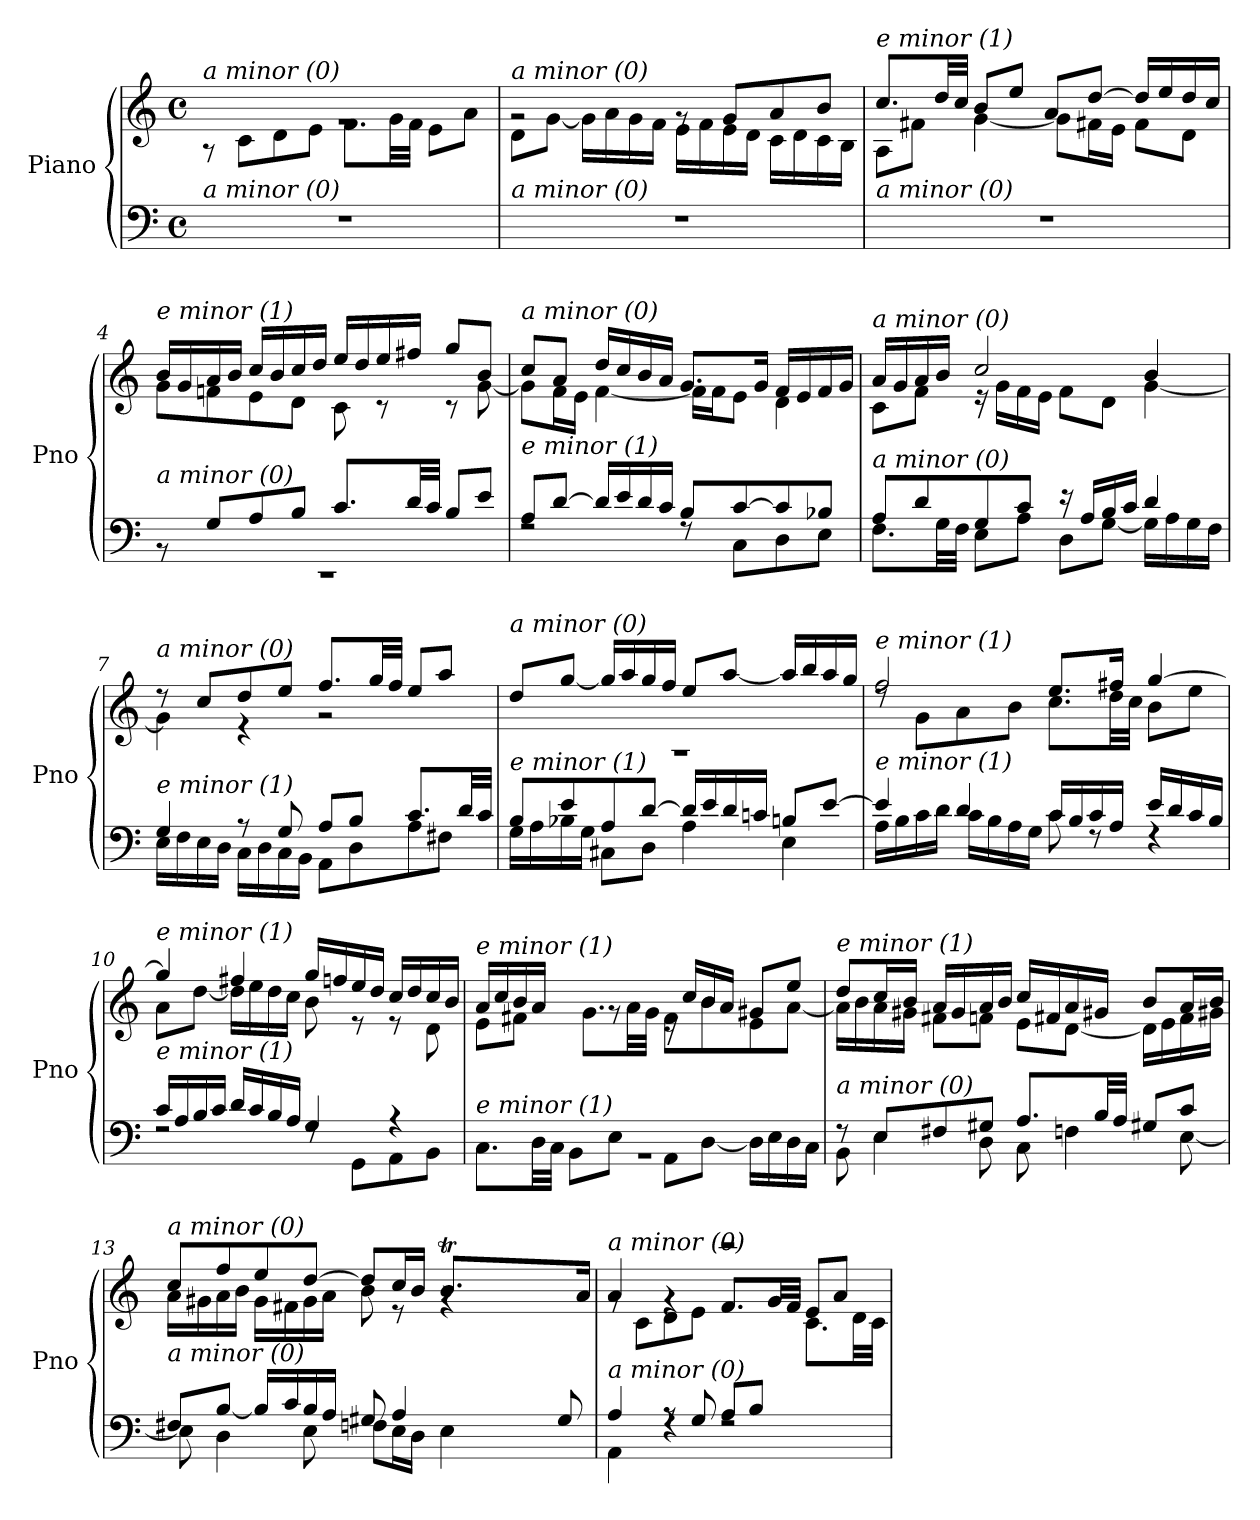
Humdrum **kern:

**kern	**kern
*part1	*part1
*staff2	*staff1
*I"Piano	*
*I'Pno	*
*clefF4	*clefG2
*k[]	*k[]
*M4/4	*M4/4
*met(c)	*met(c)
=1	=1
*	*^
!	!LO:TX:i:t=a minor (0)	!
!LO:TX:i:t=a minor (0)	!	!
1r	1rg	8r
.	.	8c\L
.	.	8d\
.	.	8e\J
.	.	8.f\L
.	.	32g\LL
.	.	32f\JJJ
.	.	8e\L
.	.	8a\J
=2	=2	=2
!	!LO:TX:i:t=a minor (0)	!
!LO:TX:i:t=a minor (0)	!	!
1r	2rg	8d\L
.	.	[8g\J
.	.	16g\LL]
.	.	16a\
.	.	16g\
.	.	16f\JJ
.	8rg	16e\LL
.	.	16f\
.	8g/L	16e\
.	.	16d\JJ
.	8a/	16c\LL
.	.	16d\
.	8b/J	16c\
.	.	16B\JJ
=3	=3	=3
!	!LO:TX:i:t=e minor (1)	!
!LO:TX:i:t=a minor (0)	!	!
1r	8.cc/L	8A\L
.	.	8f#X\J
.	32dd/LL	.
.	32cc/JJJ	.
.	8b/L	[4g\
.	8ee/J	.
.	8a/L	8g\L]
.	[8dd/J	16f#X\L
.	.	16e\JJ
.	16dd/LL]	8f#\L
.	16ee/	.
.	16dd/	8d\J
.	16cc/JJ	.
!!LO:LB:g=z	!!
=4	=4	=4
*^	*	*
!	!	!LO:TX:i:t=e minor (1)	!
!LO:TX:i:t=a minor (0)	!	!	!
1rEE	8r	16b/LL	8g\L
.	.	16g/	.
.	8G/L	16a/	8fn\
.	.	16b/JJ	.
.	8A/	16cc/LL	8e\
.	.	16b/	.
.	8B/J	16cc/	8d\J
.	.	16dd/JJ	.
.	8.c/L	16ee/LL	8c\
.	.	16dd/	.
.	.	16ee/	8r
.	32d/LL	16ff#X/JJ	.
.	32c/JJJ	.	.
.	8B/L	8gg/L	8r
.	8e/J	8b/J	[8g\
=5	=5	=5	=5
!	!	!LO:TX:i:t=a minor (0)	!
!LO:TX:i:t=e minor (1)	!	!	!
8A/L	2rF	8cc/L	8g\L]
[8d/J	.	8a/J	16f\L
.	.	.	16e\JJ
16d/LL]	.	16dd/LL	[4f\
16e/	.	16cc/	.
16d/	.	16b/	.
16c/JJ	.	16a/JJ	.
8B/L	8rF	8.g/L	16f\LL]
.	.	.	16f\J
[8c/	8C\L	.	8e\J
.	.	16g/Jk	.
8c/]	8D\	16f/LL	4d\
.	.	16e/	.
8B-X/J	8E\J	16f/	.
.	.	16g/JJ	.
=6	=6	=6	=6
!	!	!LO:TX:i:t=a minor (0)	!
!LO:TX:i:t=a minor (0)	!	!	!
8A/L	8.F\L	16a/LL	8c\L
.	.	16g/	.
8d/	.	16a/	8f\J
.	32G\LL	16b/JJ	.
.	32F\JJJ	.	.
8G/	8E\L	2cc/	16r
.	.	.	16g\LL
8c/J	8A\J	.	16f\
.	.	.	16e\JJ
16r	8D\L	.	8f\L
16A/LL	.	.	.
16B/	[8G\J	.	8d\J
16c/JJ	.	.	.
4d/	16G\LL]	4b/	[4g\
.	16A\	.	.
.	16G\	.	.
.	16F\JJ	.	.
!!LO:LB:g=z	!!
=7	=7	=7	=7
!	!	!LO:TX:i:t=a minor (0)	!
!LO:TX:i:t=e minor (1)	!	!	!
4G/	16E\LL	8r	4g\]
.	16F\	.	.
.	16E\	8cc/L	.
.	16D\JJ	.	.
8r	16C\LL	8dd/	4r
.	16D\	.	.
8G/	16C\	8ee/J	.
.	16BB\JJ	.	.
8A/L	8AA\L	8.ff/L	2r
8B/J	8D\	.	.
.	.	32gg/LL	.
.	.	32ff/JJJ	.
8.c/L	8A\	8ee/L	.
.	8F#X\J	8aa/J	.
32d/LL	.	.	.
32c/JJJ	.	.	.
=8	=8	=8	=8
!	!	!LO:TX:i:t=a minor (0)	!
!LO:TX:i:t=e minor (1)	!	!	!
8B/L	16G\LL	1rA	8dd/L
.	16A\	.	.
8e/	16B-X\	.	[8gg/J
.	16G\JJ	.	.
8A/	8C#X\L	.	16gg/LL]
.	.	.	16aa/
[8d/J	8D\J	.	16gg/
.	.	.	16ff/JJ
16d/LL]	4A\	.	8ee/L
16e/	.	.	.
16d/	.	.	[8aa/J
16cn/JJ	.	.	.
8Bn/L	4E\	.	16aa/LL]
.	.	.	16bb/
[8e/J	.	.	16aa/
.	.	.	16gg/JJ
=9	=9	=9	=9
!	!	!LO:TX:i:t=e minor (1)	!
!LO:TX:i:t=e minor (1)	!	!	!
4e/]	16A\LL	2ff/	8rdd
.	16B\	.	.
.	16c\	.	8g\L
.	16d\JJ	.	.
4d/	16c\LL	.	8a\
.	16B\	.	.
.	16A\	.	8b\J
.	16G\JJ	.	.
16c/LL	8c\	8.ee/L	8.cc\L
16B/	.	.	.
16c/	8rF	.	.
16A/JJ	.	16ff#X/Jk	32dd\LL
.	.	.	32cc\JJJ
16e/LL	4rF	[4gg/	8b\L
16d/	.	.	.
16c/	.	.	8ee\J
16B/JJ	.	.	.
!!LO:LB:g=z	!!
=10	=10	=10	=10
!	!	!LO:TX:i:t=e minor (1)	!
!LO:TX:i:t=e minor (1)	!	!	!
16c/LL	2rF	4gg/]	8a\L
16A/	.	.	.
16B/	.	.	[8dd\J
16c/JJ	.	.	.
16d/LL	.	4ff#X/	16dd\LL]
16c/	.	.	16ee\
16B/	.	.	16dd\
16A/JJ	.	.	16cc\JJ
4G/	8rF	16gg/LL	8b\
.	.	16ffn/	.
.	8GG\L	16ee/	8r
.	.	16dd/JJ	.
4r	8AA\	16cc/LL	8r
.	.	16dd/	.
.	8BB\J	16cc/	8d\
.	.	16b/JJ	.
=11	=11	=11	=11
!	!	!LO:TX:i:t=e minor (1)	!
!LO:TX:i:t=e minor (1)	!	!	!
1rBB	8.C\L	16a/LL	8e\L
.	.	16cc/	.
.	.	16b/	8f#X\J
.	32D\LL	16a/JJ	.
.	32C\JJJ	.	.
.	8BB\L	8g/yy	8.g\L
.	8E\J	8rg	.
.	.	.	32a\LL
.	.	.	32g\JJJ
.	8AA\L	16re	8f#\L
.	.	16cc/LL	.
.	[8D\J	16b/	8b\
.	.	16a/JJ	.
.	16D\LL]	8g#X/L	8e\
.	16E\	.	.
.	16D\	8ee/J	[8a\J
.	16C\JJ	.	.
=12	=12	=12	=12
!	!	!LO:TX:i:t=e minor (1)	!
!LO:TX:i:t=a minor (0)	!	!	!
8r	8BB\	8dd/L	16a\LL]
.	.	.	16b\
8E/L	4E\	16cc/L	16a\
.	.	16b/JJ	16g#X\JJ
8F#X/	.	16a/LL	8f#X\L
.	.	16g#/	.
8G#X/J	8D\	16a/	8fn\J
.	.	16b/JJ	.
8.A/L	8C\	16cc/LL	8e\L
.	.	16f#X/	.
.	4Fn\	16a/	[8d\J
32B/LL	.	16g#X/JJ	.
32A/JJJ	.	.	.
8G#X/L	.	8b/L	16d\LL]
.	.	.	16e\
8c/J	[8E\	16a/L	16f#\
.	.	16b/JJ	16g#X\JJ
!!LO:LB:g=z
=13	=13	=13	=13
*	*^	*	*^
!	!	!	!LO:TX:i:t=a minor (0)	!	!
!LO:TX:i:t=a minor (0)	!	!	!	!	!
2.ryy	8F#X/L	8E\]	8cc/L	16a\LL	2.ryy
.	.	.	.	16g#X\	.
.	[8B/J	4D\	8ff/	16a\	.
.	.	.	.	16b\JJ	.
.	16B/LL]	.	8ee/	16g#\LL	.
.	16c/	.	.	16f#X\	.
.	16B/	8E\	[8dd/J	16g#\	.
.	16A/JJ	.	.	16a\JJ	.
.	8G#X/	8Fn\L	8dd/L]	8b\	.
.	4A/	16E\L	16cc/L	8r	.
.	.	16D\JJ	16b/JJ	.	.
8.ryy	.	4E\	8.bt/L	4rg	64cc!yy
.	.	.	.	.	64b!yy
.	.	.	.	.	64cc!yy
.	.	.	.	.	64b!yy
.	.	.	.	.	64cc!yy
.	.	.	.	.	16..b!yy
.	8G#/	.	.	.	.
16ryy	.	.	16a/Jk	.	16ryy
*	*v	*v	*	*	*
=14	=14	=14	=14	=14
!	!	!LO:TX:i:t=a minor (0)	!	!
!LO:TX:i:t=a minor (0)	!	!	!	!
4A/	4AA\	4a/	8rg	2.ryy
.	.	.	8c\L	.
8r	4rF	4rg	8d\	.
8G/	.	.	8e\J	.
8A/L	2rF	8.f/L	2rccc	.
8B/J	.	.	.	.
.	.	32g/LL	.	.
.	.	32f/JJJ	.	.
4ryy	.	8e/L	.	8.c\L
.	.	8a/J	.	.
.	.	.	.	32d\LL
.	.	.	.	32c\JJJ
*v	*v	*	*	*
*	*v	*v	*v
=	=
*-	*-
